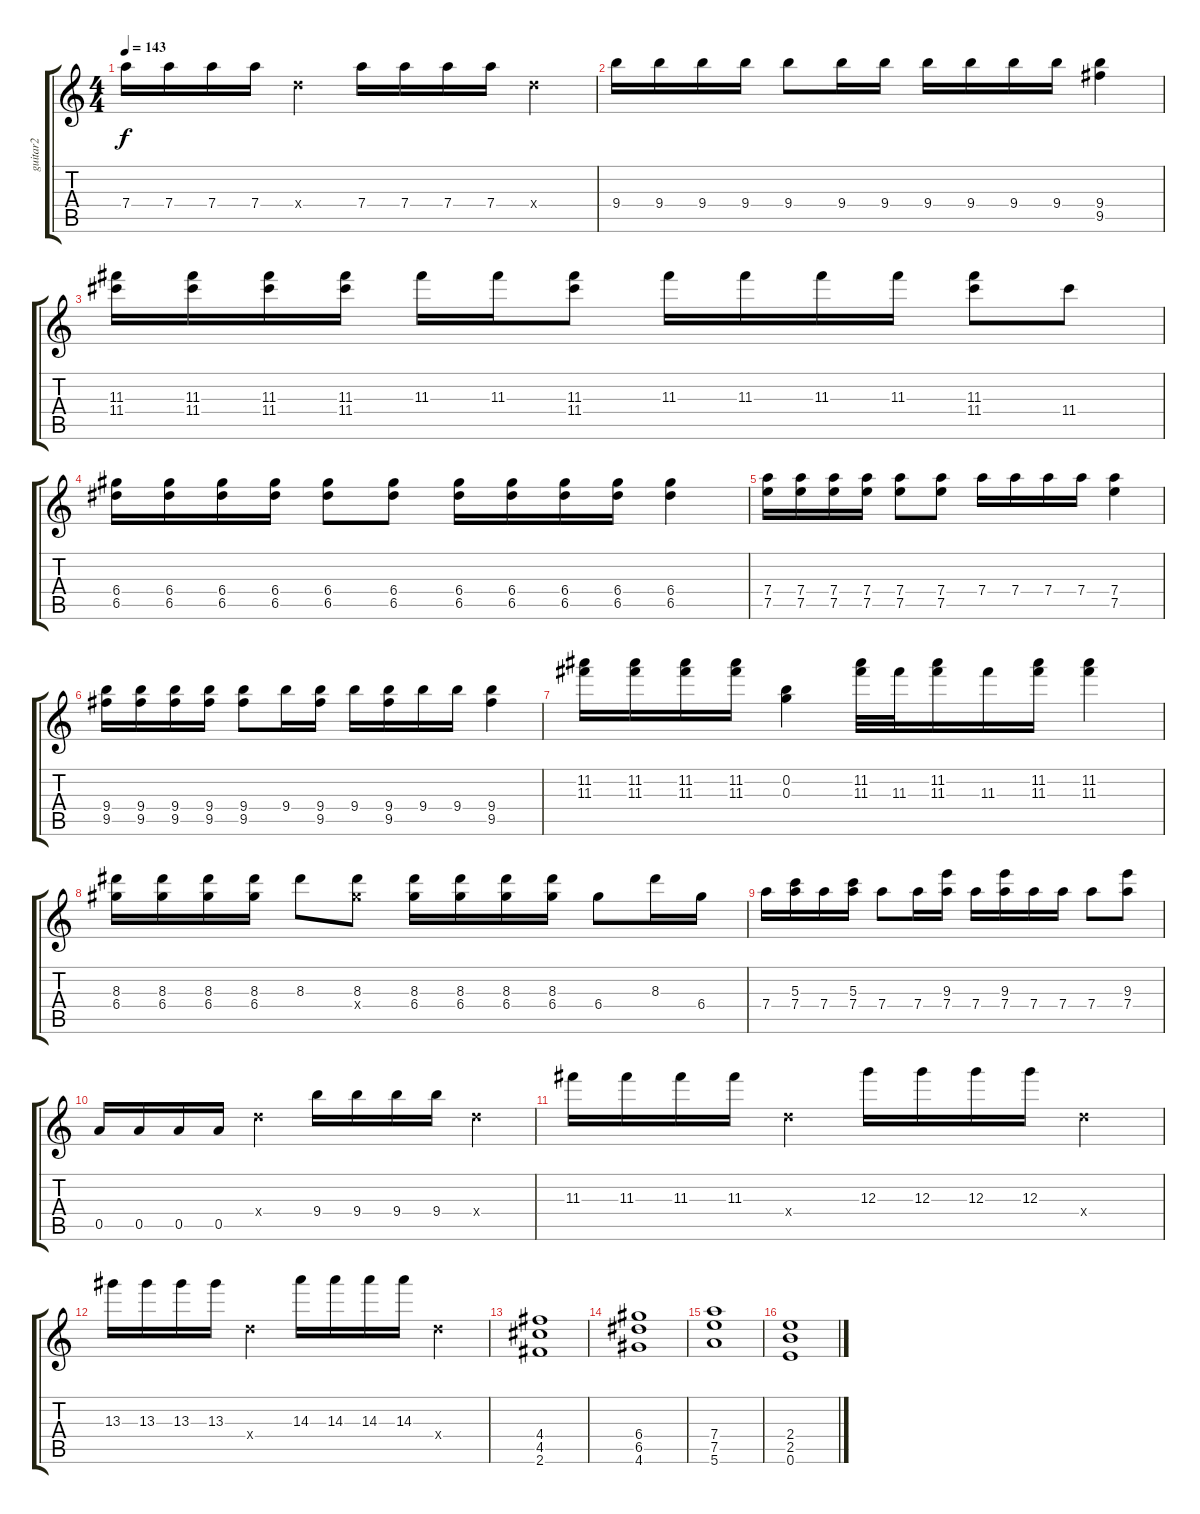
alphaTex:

\track ("guitar2" "guitar2") {instrument overdrivenguitar}
\staff {score tabs}
\tuning (E5 B4 G4 D4 A3 E3) {hide}
\ts (4 4)
\tempo 143
\clef g2
\ks c
7.4.16{dy f} 7.4.16 7.4.16 7.4.16 0.4{x}.4 7.4.16 7.4.16 7.4.16 7.4.16 0.4{x}.4 |
9.4.16 9.4.16 9.4.16 9.4.16 9.4.8 9.4.16 9.4.16 9.4.16 9.4.16 9.4.16 9.4.16 (9.4 9.5).4 |
(11.3 11.4).16 (11.3 11.4).16 (11.3 11.4).16 (11.3 11.4).16 11.3.16 11.3.16 (11.3 11.4).8 11.3.16 11.3.16 11.3.16 11.3.16 (11.3 11.4).8 11.4.8 |
(6.4 6.5).16 (6.4 6.5).16 (6.4 6.5).16 (6.4 6.5).16 (6.4 6.5).8 (6.4 6.5).8 (6.4 6.5).16 (6.4 6.5).16 (6.4 6.5).16 (6.4 6.5).16 (6.4 6.5).4 |
(7.4 7.5).16 (7.4 7.5).16 (7.4 7.5).16 (7.4 7.5).16 (7.4 7.5).8 (7.4 7.5).8 7.4.16 7.4.16 7.4.16 7.4.16 (7.4 7.5).4 |
(9.4 9.5).16 (9.4 9.5).16 (9.4 9.5).16 (9.4 9.5).16 (9.4 9.5).8 9.4.16 (9.4 9.5).16 9.4.16 (9.4 9.5).16 9.4.16 9.4.16 (9.4 9.5).4 |
(11.2 11.3).16 (11.2 11.3).16 (11.2 11.3).16 (11.2 11.3).16 (0.2 0.3).4 (11.2 11.3).32 11.3.32 (11.2 11.3).16 11.3.16 (11.2 11.3).16 (11.2 11.3).4 |
(8.3 6.4).16 (8.3 6.4).16 (8.3 6.4).16 (8.3 6.4).16 8.3.8 (8.3 6.4{x}).8 (8.3 6.4).16 (8.3 6.4).16 (8.3 6.4).16 (8.3 6.4).16 6.4.8 8.3.16 6.4.16 |
7.4.16 (5.3 7.4).16 7.4.16 (5.3 7.4).16 7.4.8 7.4.16 (9.3 7.4).16 7.4.16 (9.3 7.4).16 7.4.16 7.4.16 7.4.8 (9.3 7.4).8 |
0.5.16 0.5.16 0.5.16 0.5.16 0.4{x}.4 9.4.16 9.4.16 9.4.16 9.4.16 0.4{x}.4 |
11.3.16 11.3.16 11.3.16 11.3.16 0.4{x}.4 12.3.16 12.3.16 12.3.16 12.3.16 0.4{x}.4 |
13.3.16 13.3.16 13.3.16 13.3.16 0.4{x}.4 14.3.16 14.3.16 14.3.16 14.3.16 0.4{x}.4 |
(4.4 4.5 2.6).1 |
(6.4 6.5 4.6).1 |
(7.4 7.5 5.6).1 |
(2.4 2.5 0.6).1
